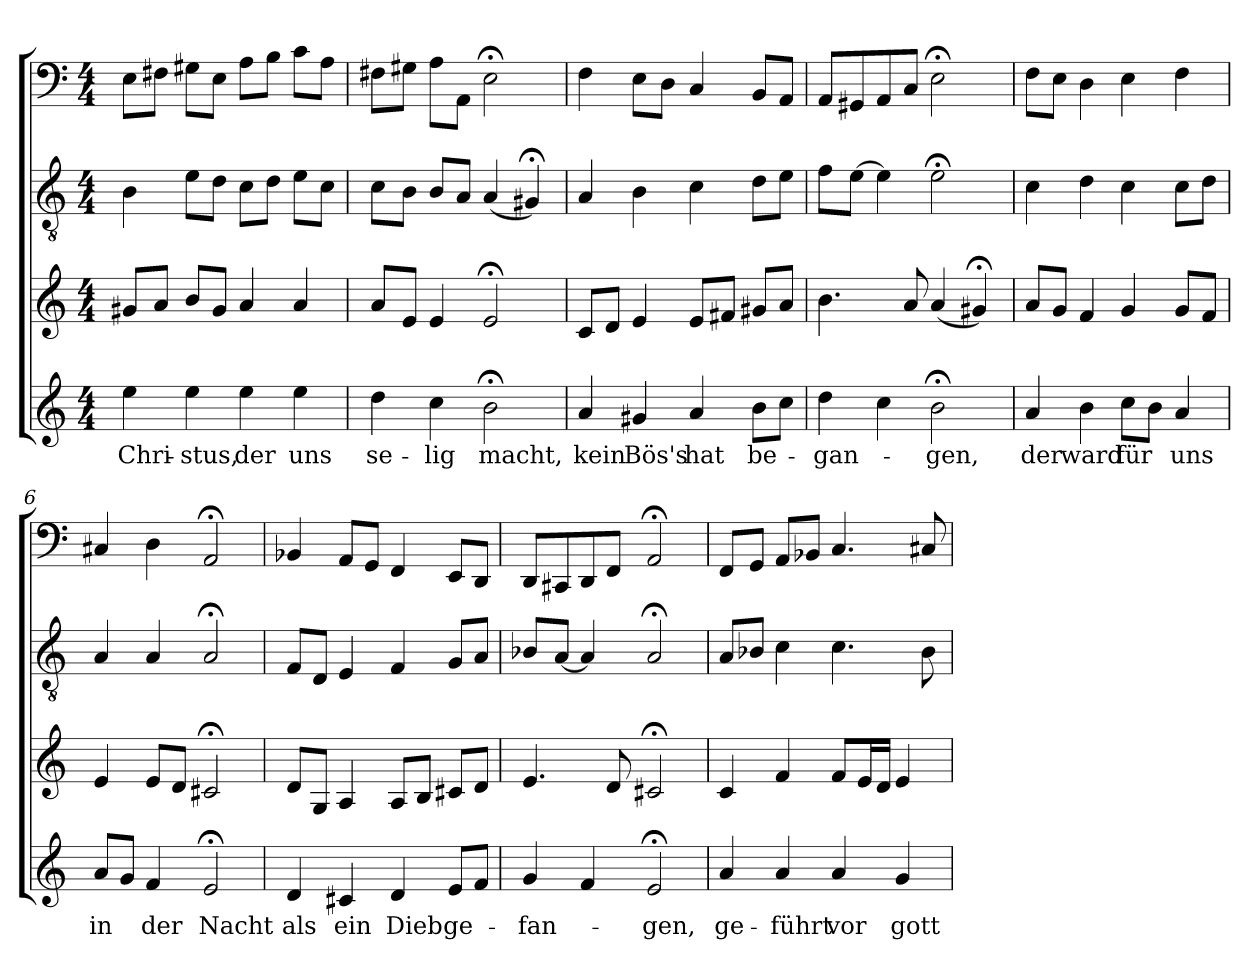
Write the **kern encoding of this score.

**kern	**text	**kern	**kern	**kern
*part4	*part4	*part3	*part2	*part1
*staff4	*staff4	*staff3	*staff2	*staff1
*clefG2	*	*clefG2	*clefGv2	*clefF4
*k[]	*	*k[]	*k[]	*k[]
*a:	*	*a:	*a:	*a:
*M4/4	*	*M4/4	*M4/4	*M4/4
=1	=1	=1	=1	=1
4ee\	Chri-	8g#X/L	4B\	8E\L
.	.	8a/J	.	8F#X\J
4ee\	-stus,	8b/L	8e\L	8G#X\L
.	.	8g#/J	8d\J	8E\J
4ee\	der	4a/	8c\L	8A\L
.	.	.	8d\J	8B\J
4ee\	uns	4a/	8e\L	8c\L
.	.	.	8c\J	8A\J
=2	=2	=2	=2	=2
4dd\	se-	8a/L	8c\L	8F#X\L
.	.	8e/J	8B\J	8G#X\J
4cc\	-lig	4e/	8B/L	8A\L
.	.	.	8A/J	8AA\J
2b;<\	macht,	2e;</	(4A/	2E;<\
.	.	.	4G#X;</)	.
=3	=3	=3	=3	=3
4a/	kein	8c/L	4A/	4F\
.	.	8d/J	.	.
4g#X/	Bös's	4e/	4B\	8E\L
.	.	.	.	8D\J
4a/	hat	8e/L	4c\	4C/
.	.	8f#X/J	.	.
8b\L	be-	8g#X/L	8d\L	8BB/L
8cc\J	.	8a/J	8e\J	8AA/J
=4	=4	=4	=4	=4
4dd\	-gan-	4.b\	8f\L	8AA/L
.	.	.	[8e\J	8GG#X/
4cc\	.	.	4e\]	8AA/
.	.	8a/	.	8C/J
2b;<\	-gen,	(4a/	2e;<\	2E;<\
.	.	4g#X;</)	.	.
=5	=5	=5	=5	=5
4a/	der	8a/L	4c\	8F\L
.	.	8g/J	.	8E\J
4b\	ward	4f/	4d\	4D\
8cc\L	für	4g/	4c\	4E\
8b\J	.	.	.	.
4a/	uns	8g/L	8c\L	4F\
.	.	8f/J	8d\J	.
=6	=6	=6	=6	=6
8a/L	in	4e/	4A/	4C#X/
8g/J	.	.	.	.
4f/	der	8e/L	4A/	4D\
.	.	8d/J	.	.
2e;</	Nacht	2c#X;</	2A;</	2AA;</
=7	=7	=7	=7	=7
4d/	als	8d/L	8F/L	4BB-X/
.	.	8G/J	8D/J	.
4c#X/	ein	4A/	4E/	8AA/L
.	.	.	.	8GG/J
4d/	Dieb	8A/L	4F/	4FF/
.	.	8B/J	.	.
8e/L	ge-	8c#X/L	8G/L	8EE/L
8f/J	.	8d/J	8A/J	8DD/J
=8	=8	=8	=8	=8
4g/	-fan-	4.e/	8B-X/L	8DD/L
.	.	.	[8A/J	8CC#X/
4f/	.	.	4A/]	8DD/
.	.	8d/	.	8FF/J
2e;</	-gen,	2c#X;</	2A;</	2AA;</
=9	=9	=9	=9	=9
4a/	ge-	4c/	8A/L	8FF/L
.	.	.	8B-X/J	8GG/J
4a/	-führt	4f/	4c\	8AA/L
.	.	.	.	8BB-X/J
4a/	vor	8f/L	4.c\	4.C/
.	.	16e/L	.	.
.	.	16d/JJ	.	.
4g/	gott-	4e/	.	.
.	.	.	8B-\	8C#X/
=	=	=	=	=
*-	*-	*-	*-	*-
